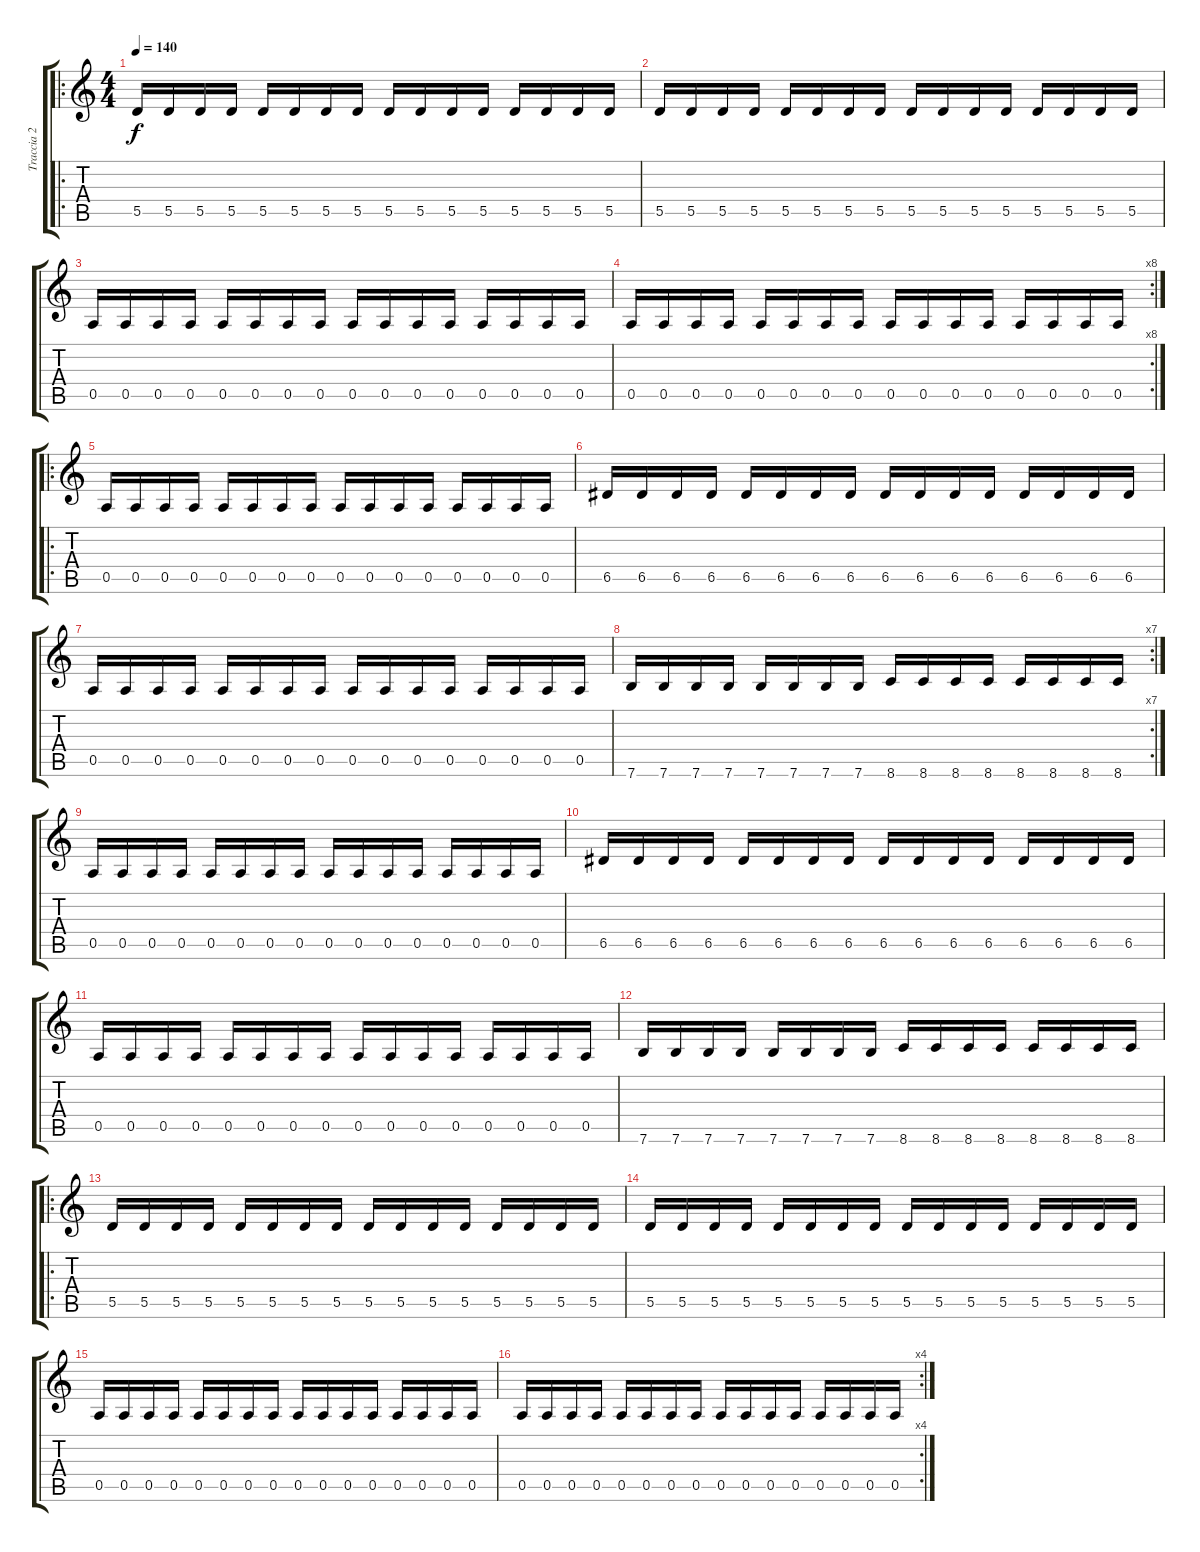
\track ("Traccia 2" "Traccia 2") {instrument electricbassfinger}
\staff {score tabs}
\tuning (E4 B3 G3 D3 A2 E2) {hide}
\ro
\ts (4 4)
\tempo 140
\clef g2
\ks c
5.5.16{dy f instrument electricbassfinger} 5.5.16 5.5.16 5.5.16 5.5.16 5.5.16 5.5.16 5.5.16 5.5.16 5.5.16 5.5.16 5.5.16 5.5.16 5.5.16 5.5.16 5.5.16 |
5.5.16 5.5.16 5.5.16 5.5.16 5.5.16 5.5.16 5.5.16 5.5.16 5.5.16 5.5.16 5.5.16 5.5.16 5.5.16 5.5.16 5.5.16 5.5.16 |
0.5.16 0.5.16 0.5.16 0.5.16 0.5.16 0.5.16 0.5.16 0.5.16 0.5.16 0.5.16 0.5.16 0.5.16 0.5.16 0.5.16 0.5.16 0.5.16 |
\rc 8
0.5.16 0.5.16 0.5.16 0.5.16 0.5.16 0.5.16 0.5.16 0.5.16 0.5.16 0.5.16 0.5.16 0.5.16 0.5.16 0.5.16 0.5.16 0.5.16 |
\ro
0.5.16 0.5.16 0.5.16 0.5.16 0.5.16 0.5.16 0.5.16 0.5.16 0.5.16 0.5.16 0.5.16 0.5.16 0.5.16 0.5.16 0.5.16 0.5.16 |
6.5.16 6.5.16 6.5.16 6.5.16 6.5.16 6.5.16 6.5.16 6.5.16 6.5.16 6.5.16 6.5.16 6.5.16 6.5.16 6.5.16 6.5.16 6.5.16 |
0.5.16 0.5.16 0.5.16 0.5.16 0.5.16 0.5.16 0.5.16 0.5.16 0.5.16 0.5.16 0.5.16 0.5.16 0.5.16 0.5.16 0.5.16 0.5.16 |
\rc 7
7.6.16 7.6.16 7.6.16 7.6.16 7.6.16 7.6.16 7.6.16 7.6.16 8.6.16 8.6.16 8.6.16 8.6.16 8.6.16 8.6.16 8.6.16 8.6.16 |
0.5.16 0.5.16 0.5.16 0.5.16 0.5.16 0.5.16 0.5.16 0.5.16 0.5.16 0.5.16 0.5.16 0.5.16 0.5.16 0.5.16 0.5.16 0.5.16 |
6.5.16 6.5.16 6.5.16 6.5.16 6.5.16 6.5.16 6.5.16 6.5.16 6.5.16 6.5.16 6.5.16 6.5.16 6.5.16 6.5.16 6.5.16 6.5.16 |
0.5.16 0.5.16 0.5.16 0.5.16 0.5.16 0.5.16 0.5.16 0.5.16 0.5.16 0.5.16 0.5.16 0.5.16 0.5.16 0.5.16 0.5.16 0.5.16 |
7.6.16 7.6.16 7.6.16 7.6.16 7.6.16 7.6.16 7.6.16 7.6.16 8.6.16 8.6.16 8.6.16 8.6.16 8.6.16 8.6.16 8.6.16 8.6.16 |
\ro
5.5.16 5.5.16 5.5.16 5.5.16 5.5.16 5.5.16 5.5.16 5.5.16 5.5.16 5.5.16 5.5.16 5.5.16 5.5.16 5.5.16 5.5.16 5.5.16 |
5.5.16 5.5.16 5.5.16 5.5.16 5.5.16 5.5.16 5.5.16 5.5.16 5.5.16 5.5.16 5.5.16 5.5.16 5.5.16 5.5.16 5.5.16 5.5.16 |
0.5.16 0.5.16 0.5.16 0.5.16 0.5.16 0.5.16 0.5.16 0.5.16 0.5.16 0.5.16 0.5.16 0.5.16 0.5.16 0.5.16 0.5.16 0.5.16 |
\rc 4
0.5.16 0.5.16 0.5.16 0.5.16 0.5.16 0.5.16 0.5.16 0.5.16 0.5.16 0.5.16 0.5.16 0.5.16 0.5.16 0.5.16 0.5.16 0.5.16
